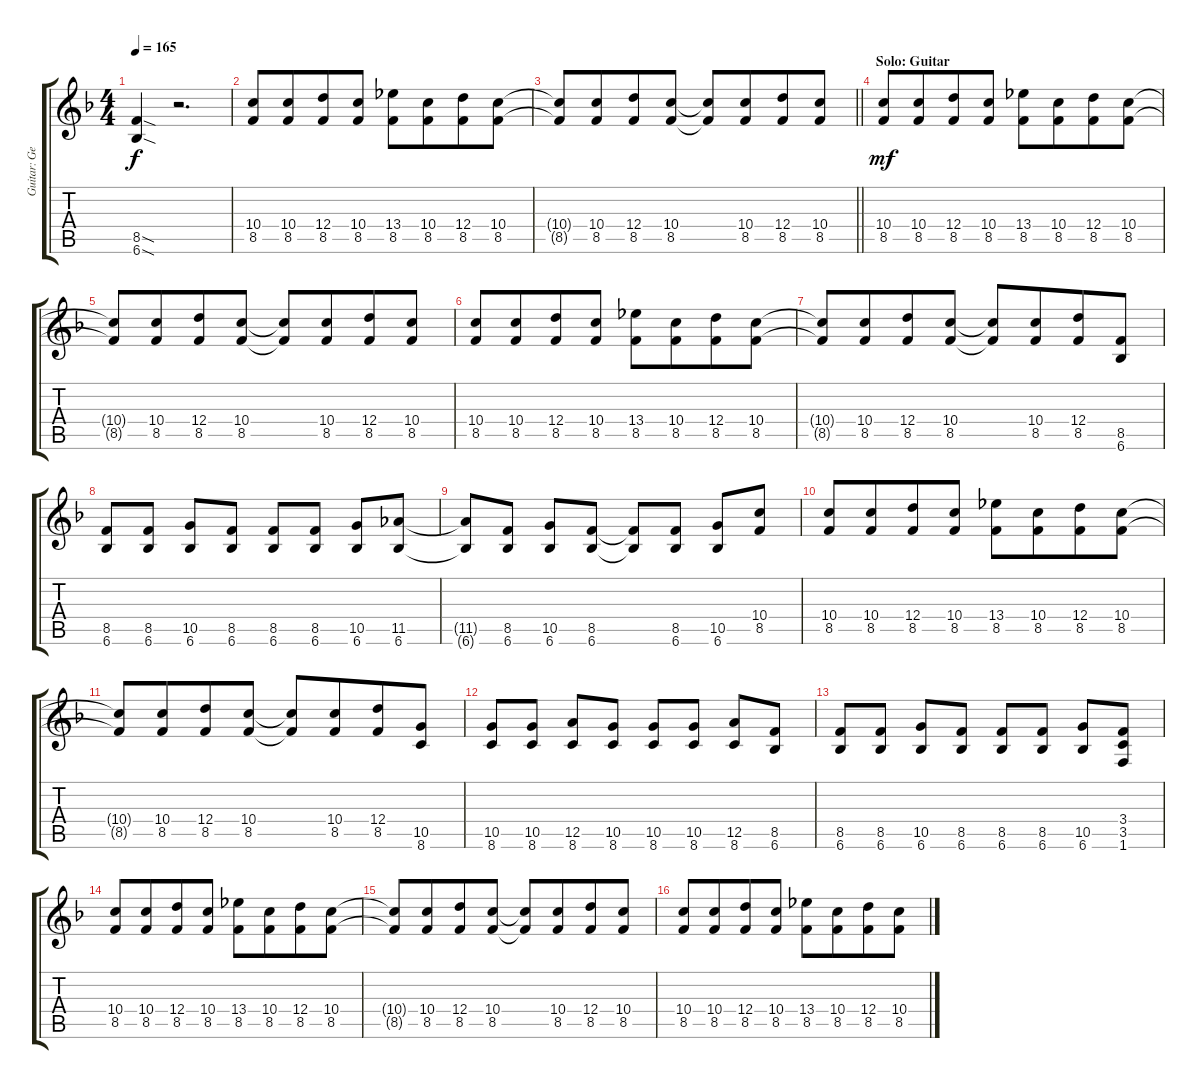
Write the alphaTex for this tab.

\track ("Guitar: George" "Guitar: Ge") {instrument distortionguitar}
\staff {score tabs}
\tuning (E4 B3 G3 D3 A2 E2) {hide}
\ts (4 4)
\tempo 165
\clef g2
\ks f
(8.5{sod} 6.6{sod}).4{dy f} r.2{d} |
(10.4 8.5).8 (10.4 8.5).8{beam merge} (12.4 8.5).8 (10.4 8.5).8 (13.4 8.5).8 (10.4 8.5).8{beam merge} (12.4 8.5).8 (10.4 8.5).8 |
\barLineRight lightlight
(10.4{t} 8.5{t}).8 (10.4 8.5).8{beam merge} (12.4 8.5).8 (10.4 8.5).8 (10.4{t} 8.5{t}).8 (10.4 8.5).8{beam merge} (12.4 8.5).8 (10.4 8.5).8 |
\section ("" "Solo: Guitar")
(10.4 8.5).8{dy mf} (10.4 8.5).8{beam merge} (12.4 8.5).8 (10.4 8.5).8 (13.4 8.5).8 (10.4 8.5).8{beam merge} (12.4 8.5).8 (10.4 8.5).8 |
(10.4{t} 8.5{t}).8 (10.4 8.5).8{beam merge} (12.4 8.5).8 (10.4 8.5).8 (10.4{t} 8.5{t}).8 (10.4 8.5).8{beam merge} (12.4 8.5).8 (10.4 8.5).8 |
(10.4 8.5).8 (10.4 8.5).8{beam merge} (12.4 8.5).8 (10.4 8.5).8 (13.4 8.5).8 (10.4 8.5).8{beam merge} (12.4 8.5).8 (10.4 8.5).8 |
(10.4{t} 8.5{t}).8 (10.4 8.5).8{beam merge} (12.4 8.5).8 (10.4 8.5).8 (10.4{t} 8.5{t}).8 (10.4 8.5).8{beam merge} (12.4 8.5).8 (8.5 6.6).8 |
(8.5 6.6).8 (8.5 6.6).8 (10.5 6.6).8 (8.5 6.6).8 (8.5 6.6).8 (8.5 6.6).8 (10.5 6.6).8 (11.5 6.6).8 |
(11.5{t} 6.6{t}).8 (8.5 6.6).8 (10.5 6.6).8 (8.5 6.6).8 (8.5{t} 6.6{t}).8 (8.5 6.6).8 (10.5 6.6).8 (10.4 8.5).8 |
(10.4 8.5).8 (10.4 8.5).8{beam merge} (12.4 8.5).8 (10.4 8.5).8 (13.4 8.5).8 (10.4 8.5).8{beam merge} (12.4 8.5).8 (10.4 8.5).8 |
(10.4{t} 8.5{t}).8 (10.4 8.5).8{beam merge} (12.4 8.5).8 (10.4 8.5).8 (10.4{t} 8.5{t}).8 (10.4 8.5).8{beam merge} (12.4 8.5).8 (10.5 8.6).8 |
(10.5 8.6).8 (10.5 8.6).8 (12.5 8.6).8 (10.5 8.6).8 (10.5 8.6).8 (10.5 8.6).8 (12.5 8.6).8 (8.5 6.6).8 |
(8.5 6.6).8 (8.5 6.6).8 (10.5 6.6).8 (8.5 6.6).8 (8.5 6.6).8 (8.5 6.6).8 (10.5 6.6).8 (3.4 3.5 1.6).8 |
(10.4 8.5).8 (10.4 8.5).8{beam merge} (12.4 8.5).8 (10.4 8.5).8 (13.4 8.5).8 (10.4 8.5).8{beam merge} (12.4 8.5).8 (10.4 8.5).8 |
(10.4{t} 8.5{t}).8 (10.4 8.5).8{beam merge} (12.4 8.5).8 (10.4 8.5).8 (10.4{t} 8.5{t}).8 (10.4 8.5).8{beam merge} (12.4 8.5).8 (10.4 8.5).8 |
(10.4 8.5).8 (10.4 8.5).8{beam merge} (12.4 8.5).8 (10.4 8.5).8 (13.4 8.5).8 (10.4 8.5).8{beam merge} (12.4 8.5).8 (10.4 8.5).8
